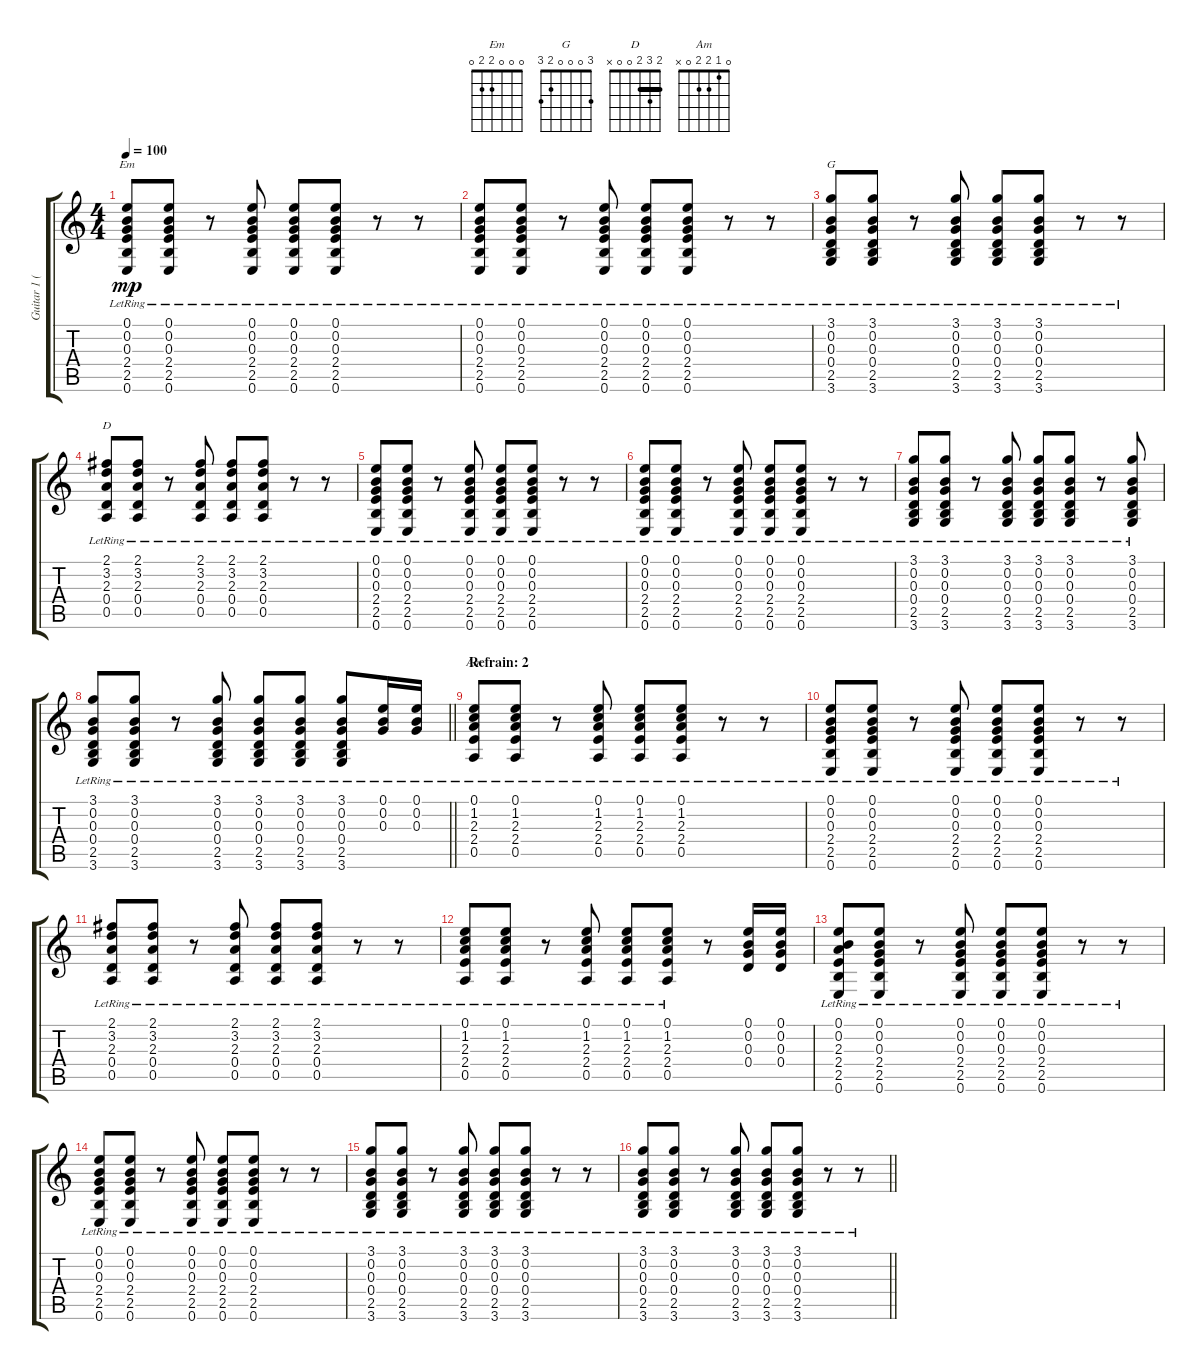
\track ("Guitar 1 (Ruythm)" "Guitar 1 (") {instrument acousticguitarsteel}
\staff {score tabs}
\tuning (E4 B3 G3 D3 A2 E2) {hide}
\chord ("Em" 0 0 0 2 2 0)
\chord ("G" 3 0 0 0 2 3)
\chord ("D" 2 3 2 0 0 x) {barre 2}
\chord ("Am" 0 1 2 2 0 x)
\ts (4 4)
\tempo 100
\clef g2
\ks c
(0.1{lr} 0.2{lr} 0.3{lr} 2.4{lr} 2.5{lr} 0.6{lr}).8{ch "Em" dy mp} (0.1{lr} 0.2{lr} 0.3{lr} 2.4{lr} 2.5{lr} 0.6{lr}).8 r.8 (0.1{lr} 0.2{lr} 0.3{lr} 2.4{lr} 2.5{lr} 0.6{lr}).8 (0.1{lr} 0.2{lr} 0.3{lr} 2.4{lr} 2.5{lr} 0.6{lr}).8 (0.1{lr} 0.2{lr} 0.3{lr} 2.4{lr} 2.5{lr} 0.6{lr}).8 r.8 r.8 |
(0.1{lr} 0.2{lr} 0.3{lr} 2.4{lr} 2.5{lr} 0.6{lr}).8 (0.1{lr} 0.2{lr} 0.3{lr} 2.4{lr} 2.5{lr} 0.6{lr}).8 r.8 (0.1{lr} 0.2{lr} 0.3{lr} 2.4{lr} 2.5{lr} 0.6{lr}).8 (0.1{lr} 0.2{lr} 0.3{lr} 2.4{lr} 2.5{lr} 0.6{lr}).8 (0.1{lr} 0.2{lr} 0.3{lr} 2.4{lr} 2.5{lr} 0.6{lr}).8 r.8 r.8 |
(3.1{lr} 0.2{lr} 0.3{lr} 0.4{lr} 2.5{lr} 3.6{lr}).8{ch "G"} (3.1{lr} 0.2{lr} 0.3{lr} 0.4{lr} 2.5{lr} 3.6{lr}).8 r.8 (3.1{lr} 0.2{lr} 0.3{lr} 0.4{lr} 2.5{lr} 3.6{lr}).8 (3.1{lr} 0.2{lr} 0.3{lr} 0.4{lr} 2.5{lr} 3.6{lr}).8 (3.1{lr} 0.2{lr} 0.3{lr} 0.4{lr} 2.5{lr} 3.6{lr}).8 r.8 r.8 |
(2.1{lr} 3.2{lr} 2.3{lr} 0.4{lr} 0.5{lr}).8{ch "D"} (2.1{lr} 3.2{lr} 2.3{lr} 0.4{lr} 0.5{lr}).8 r.8 (2.1{lr} 3.2{lr} 2.3{lr} 0.4{lr} 0.5{lr}).8 (2.1{lr} 3.2{lr} 2.3{lr} 0.4{lr} 0.5{lr}).8 (2.1{lr} 3.2{lr} 2.3{lr} 0.4{lr} 0.5{lr}).8 r.8 r.8 |
(0.1{lr} 0.2{lr} 0.3{lr} 2.4{lr} 2.5{lr} 0.6{lr}).8 (0.1{lr} 0.2{lr} 0.3{lr} 2.4{lr} 2.5{lr} 0.6{lr}).8 r.8 (0.1{lr} 0.2{lr} 0.3{lr} 2.4{lr} 2.5{lr} 0.6{lr}).8 (0.1{lr} 0.2{lr} 0.3{lr} 2.4{lr} 2.5{lr} 0.6{lr}).8 (0.1{lr} 0.2{lr} 0.3{lr} 2.4{lr} 2.5{lr} 0.6{lr}).8 r.8 r.8 |
(0.1{lr} 0.2{lr} 0.3{lr} 2.4{lr} 2.5{lr} 0.6{lr}).8 (0.1{lr} 0.2{lr} 0.3{lr} 2.4{lr} 2.5{lr} 0.6{lr}).8 r.8 (0.1{lr} 0.2{lr} 0.3{lr} 2.4{lr} 2.5{lr} 0.6{lr}).8 (0.1{lr} 0.2{lr} 0.3{lr} 2.4{lr} 2.5{lr} 0.6{lr}).8 (0.1{lr} 0.2{lr} 0.3{lr} 2.4{lr} 2.5{lr} 0.6{lr}).8 r.8 r.8 |
(3.1{lr} 0.2{lr} 0.3{lr} 0.4{lr} 2.5{lr} 3.6{lr}).8 (3.1{lr} 0.2{lr} 0.3{lr} 0.4{lr} 2.5{lr} 3.6{lr}).8 r.8 (3.1{lr} 0.2{lr} 0.3{lr} 0.4{lr} 2.5{lr} 3.6{lr}).8 (3.1{lr} 0.2{lr} 0.3{lr} 0.4{lr} 2.5{lr} 3.6{lr}).8 (3.1{lr} 0.2{lr} 0.3{lr} 0.4{lr} 2.5{lr} 3.6{lr}).8 r.8 (3.1{lr} 0.2{lr} 0.3{lr} 0.4{lr} 2.5{lr} 3.6{lr}).8 |
\barLineRight lightlight
(3.1{lr} 0.2{lr} 0.3{lr} 0.4{lr} 2.5{lr} 3.6{lr}).8 (3.1{lr} 0.2{lr} 0.3{lr} 0.4{lr} 2.5{lr} 3.6{lr}).8 r.8 (3.1{lr} 0.2{lr} 0.3{lr} 0.4{lr} 2.5{lr} 3.6{lr}).8 (3.1{lr} 0.2{lr} 0.3{lr} 0.4{lr} 2.5{lr} 3.6{lr}).8 (3.1{lr} 0.2{lr} 0.3{lr} 0.4{lr} 2.5{lr} 3.6{lr}).8 (3.1{lr} 0.2{lr} 0.3{lr} 0.4{lr} 2.5{lr} 3.6{lr}).8 (0.1{lr} 0.2{lr} 0.3{lr}).16 (0.1{lr} 0.2{lr} 0.3{lr}).16 |
\section ("" "Refrain: 2")
(0.1{lr} 1.2{lr} 2.3{lr} 2.4{lr} 0.5{lr}).8{ch "Am"} (0.1{lr} 1.2{lr} 2.3{lr} 2.4{lr} 0.5{lr}).8 r.8 (0.1{lr} 1.2{lr} 2.3{lr} 2.4{lr} 0.5{lr}).8 (0.1{lr} 1.2{lr} 2.3{lr} 2.4{lr} 0.5{lr}).8 (0.1{lr} 1.2{lr} 2.3{lr} 2.4{lr} 0.5{lr}).8 r.8 r.8 |
(0.1{lr} 0.2{lr} 0.3{lr} 2.4{lr} 2.5{lr} 0.6{lr}).8 (0.1{lr} 0.2{lr} 0.3{lr} 2.4{lr} 2.5{lr} 0.6{lr}).8 r.8 (0.1{lr} 0.2{lr} 0.3{lr} 2.4{lr} 2.5{lr} 0.6{lr}).8 (0.1{lr} 0.2{lr} 0.3{lr} 2.4{lr} 2.5{lr} 0.6{lr}).8 (0.1{lr} 0.2{lr} 0.3{lr} 2.4{lr} 2.5{lr} 0.6{lr}).8 r.8 r.8 |
(2.1{lr} 3.2{lr} 2.3{lr} 0.4{lr} 0.5{lr}).8 (2.1{lr} 3.2{lr} 2.3{lr} 0.4{lr} 0.5{lr}).8 r.8 (2.1{lr} 3.2{lr} 2.3{lr} 0.4{lr} 0.5{lr}).8 (2.1{lr} 3.2{lr} 2.3{lr} 0.4{lr} 0.5{lr}).8 (2.1{lr} 3.2{lr} 2.3{lr} 0.4{lr} 0.5{lr}).8 r.8 r.8 |
(0.1{lr} 1.2{lr} 2.3{lr} 2.4{lr} 0.5{lr}).8 (0.1{lr} 1.2{lr} 2.3{lr} 2.4{lr} 0.5{lr}).8 r.8 (0.1{lr} 1.2{lr} 2.3{lr} 2.4{lr} 0.5{lr}).8 (0.1{lr} 1.2{lr} 2.3{lr} 2.4{lr} 0.5{lr}).8 (0.1{lr} 1.2{lr} 2.3{lr} 2.4{lr} 0.5{lr}).8 r.8 (0.1 0.2 0.3 0.4).16 (0.1 0.2 0.3 0.4).16 |
(0.1{lr} 0.2{lr} 2.3{lr} 2.4{lr} 2.5{lr} 0.6{lr}).8 (0.1{lr} 0.2{lr} 0.3{lr} 2.4{lr} 2.5{lr} 0.6{lr}).8 r.8 (0.1{lr} 0.2{lr} 0.3{lr} 2.4{lr} 2.5{lr} 0.6{lr}).8 (0.1{lr} 0.2{lr} 0.3{lr} 2.4{lr} 2.5{lr} 0.6{lr}).8 (0.1{lr} 0.2{lr} 0.3{lr} 2.4{lr} 2.5{lr} 0.6{lr}).8 r.8 r.8 |
(0.1{lr} 0.2{lr} 0.3{lr} 2.4{lr} 2.5{lr} 0.6{lr}).8 (0.1{lr} 0.2{lr} 0.3{lr} 2.4{lr} 2.5{lr} 0.6{lr}).8 r.8 (0.1{lr} 0.2{lr} 0.3{lr} 2.4{lr} 2.5{lr} 0.6{lr}).8 (0.1{lr} 0.2{lr} 0.3{lr} 2.4{lr} 2.5{lr} 0.6{lr}).8 (0.1{lr} 0.2{lr} 0.3{lr} 2.4{lr} 2.5{lr} 0.6{lr}).8 r.8 r.8 |
(3.1{lr} 0.2{lr} 0.3{lr} 0.4{lr} 2.5{lr} 3.6{lr}).8 (3.1{lr} 0.2{lr} 0.3{lr} 0.4{lr} 2.5{lr} 3.6{lr}).8 r.8 (3.1{lr} 0.2{lr} 0.3{lr} 0.4{lr} 2.5{lr} 3.6{lr}).8 (3.1{lr} 0.2{lr} 0.3{lr} 0.4{lr} 2.5{lr} 3.6{lr}).8 (3.1{lr} 0.2{lr} 0.3{lr} 0.4{lr} 2.5{lr} 3.6{lr}).8 r.8 r.8 |
\barLineRight lightlight
(3.1{lr} 0.2{lr} 0.3{lr} 0.4{lr} 2.5{lr} 3.6{lr}).8 (3.1{lr} 0.2{lr} 0.3{lr} 0.4{lr} 2.5{lr} 3.6{lr}).8 r.8 (3.1{lr} 0.2{lr} 0.3{lr} 0.4{lr} 2.5{lr} 3.6{lr}).8 (3.1{lr} 0.2{lr} 0.3{lr} 0.4{lr} 2.5{lr} 3.6{lr}).8 (3.1{lr} 0.2{lr} 0.3{lr} 0.4{lr} 2.5{lr} 3.6{lr}).8 r.8 r.8
